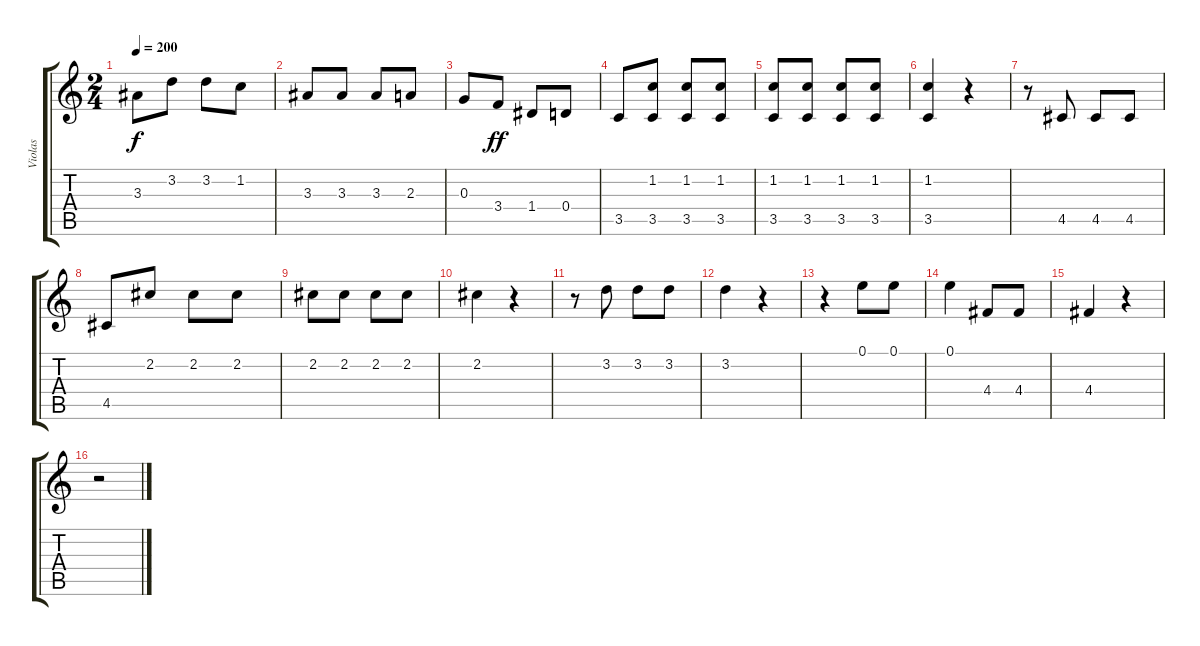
\track ("Violas" "Violas") {instrument contrabass}
\staff {score tabs}
\tuning (E4 B3 G3 D3 A2 E2) {hide}
\ts (2 4)
\tempo 200
\clef g2
\ks c
3.3.8{dy f} 3.2.8 3.2.8 1.2.8 |
3.3.8 3.3.8 3.3.8 2.3.8 |
0.3.8 3.4.8{dy ff} 1.4.8 0.4.8 |
3.5.8 (1.2 3.5).8 (1.2 3.5).8 (1.2 3.5).8 |
(1.2 3.5).8 (1.2 3.5).8 (1.2 3.5).8 (1.2 3.5).8 |
(1.2 3.5).4 r.4 |
r.8 4.5.8 4.5.8 4.5.8 |
4.5.8 2.2.8 2.2.8 2.2.8 |
2.2.8 2.2.8 2.2.8 2.2.8 |
2.2.4 r.4 |
r.8 3.2.8 3.2.8 3.2.8 |
3.2.4 r.4 |
r.4 0.1.8 0.1.8 |
0.1.4 4.4.8 4.4.8 |
4.4.4 r.4 |
r.2
